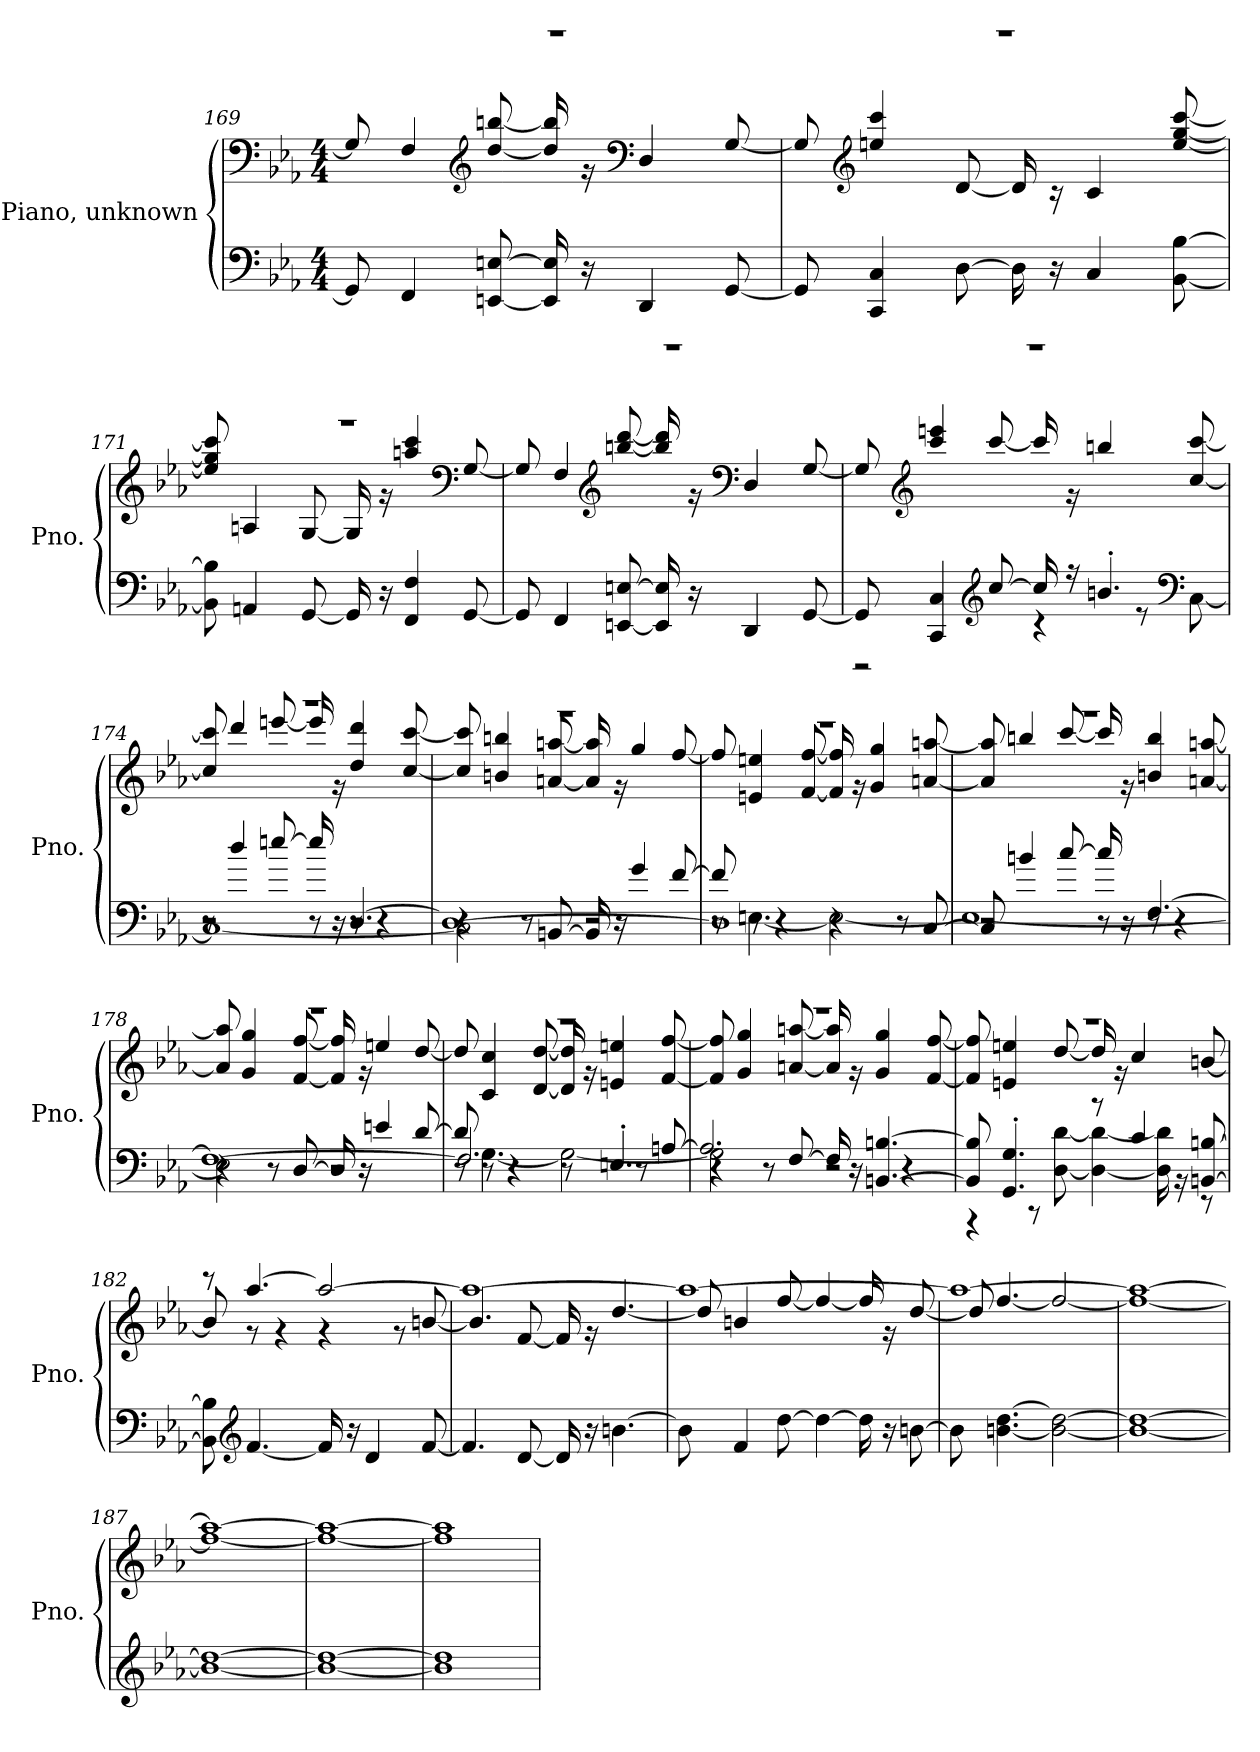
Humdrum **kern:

**kern	**kern
*part1	*part1
*staff2	*staff1
*I"Piano, unknown	*
*I'Pno.	*
*clefF4	*clefF4
*k[b-e-a-]	*k[b-e-a-]
*M4/4	*M4/4
=169	=169
*	*^
8GG/]	1r	8G/]
4FF/	.	4F/
*	*clefG2	*
[8EEn/ [8En/	.	[8dd/ [8bbn/
16EE/] 16E/]	.	16dd/] 16bb/]
16r	.	16r
*	*clefF4	*
4DD/	.	4D/
[8GG/	.	[8G/
=170	=170	=170
8GG/]	1r	8G/]
*	*clefG2	*
4CC/ 4C/	.	4een/ 4ccc/
[8D\	.	[8d/
16D\]	.	16d/]
16r	.	16r
4C/	.	4c/
[8BB-\ [8B-\	.	[8ee/ [8gg/ [8ccc/
!!LO:PB:g=z	!!
=171	=171	=171
8BB-\] 8B-\]	1r	8ee/] 8gg/] 8ccc/]
4AAn/	.	4An/
[8GG/	.	[8G/
16GG/]	.	16G/]
16r	.	16r
4FF/ 4F/	.	4aan/ 4ccc/
*	*clefF4	*
[8GG/	.	[8G/
=172	=172	=172
8GG/]	1r	8G/]
4FF/	.	4F/
*	*clefG2	*
[8EEn/ [8En/	.	[8bbn/ [8ddd/
16EE/] 16E/]	.	16bb/] 16ddd/]
16r	.	16r
*	*clefF4	*
4DD/	.	4D/
[8GG/	.	[8G/
!!LO:LB:g=z	!!
=173	=173	=173
*^	*	*
8GG/]	2r	1r	8G/]
*	*	*clefG2	*
4CC/ 4C/	.	.	4ccc/ 4eeen/
*clefG2	*	*	*
[8cc/	.	.	[8ccc/
16cc/]	4r	.	16ccc/]
16r	.	.	16r
4.bn'/	.	.	4bbn/
.	8r	.	.
*clefF4	*	*	*
.	[8C\	.	[8cc/ [8ccc/
=174	=174	=174	=174
*	*^	*	*
8r	1C_	2r	1r	8cc/] 8ccc/]
4dd/	.	.	.	4ddd/
[8een/	.	.	.	[8eeen/
16ee/]	.	8r	.	16eee/]
16r	.	.	.	16r
8r	.	[4.D/	.	4dd/ 4ddd/
4r	.	.	.	.
.	.	.	.	[8cc/ [8ccc/
=175	=175	=175	=175	=175
4r	2C\]	1D_	1r	8cc/] 8ccc/]
.	.	.	.	4bn/ 4bbn/
8r	.	.	.	.
[8BBn/	.	.	.	[8an/ [8aan/
16BB/]	2r	.	.	16a/] 16aa/]
16r	.	.	.	16r
4g/	.	.	.	4gg/
[8f/	.	.	.	[8ff/
!!LO:LB:g=z	!!
=176	=176	=176	=176	=176
8f/]	8r	1D]	1r	8ff/]
8r	[4.En\	.	.	4en/ 4een/
4r	.	.	.	.
.	.	.	.	[8f/ [8ff/
4r	2E\_	.	.	16f/] 16ff/]
.	.	.	.	16r
.	.	.	.	4g/ 4gg/
8r	.	.	.	.
[8C/	.	.	.	[8an/ [8aan/
=177	=177	=177	=177	=177
8C/]	1E_	2r	1r	8a/] 8aa/]
4bn/	.	.	.	4bbn/
[8cc/	.	.	.	[8ccc/
16cc/]	.	8r	.	16ccc/]
16r	.	.	.	16r
8r	.	[4.F/	.	4bn/ 4bb/
4r	.	.	.	.
.	.	.	.	[8an/ [8aan/
=178	=178	=178	=178	=178
4r	2E\]	1F_	1r	8a/] 8aa/]
.	.	.	.	4g/ 4gg/
8r	.	.	.	.
[8D/	.	.	.	[8f/ [8ff/
16D/]	2r	.	.	16f/] 16ff/]
16r	.	.	.	16r
4en/	.	.	.	4een/
[8d/	.	.	.	[8dd/
!!LO:LB:g=z	!!
=179	=179	=179	=179	=179
8d/]	8r	2.F/]	1r	8dd/]
8r	[4.G\	.	.	4c/ 4cc/
4r	.	.	.	.
.	.	.	.	[8d/ [8dd/
8r	2G\_	.	.	16d/] 16dd/]
.	.	.	.	16r
4.En'/	.	.	.	4en/ 4een/
.	.	8r	.	.
.	.	[8An/	.	[8f/ [8ff/
=180	=180	=180	=180	=180
4r	2G\]	2.A/]	1r	8f/] 8ff/]
.	.	.	.	4g/ 4gg/
8r	.	.	.	.
[8F/	.	.	.	[8an/ [8aan/
16F/]	2r	.	.	16a/] 16aa/]
16r	.	.	.	16r
[4.BBn/ [4.Bn/	.	.	.	4g/ 4gg/
.	.	4r	.	.
.	.	.	.	[8f/ [8ff/
*	*v	*v	*	*
=181	=181	=181	=181
8BB/] 8B/]	4r	1r	8f/] 8ff/]
4.GG/' 4.G/'	.	.	4en/ 4een/
.	8r	.	.
.	[8D\ [8d\	.	[8dd/
8r	4D\_ 4d\_	.	16dd/]
.	.	.	16r
4c/	.	.	4cc/
.	16D\] 16d\]	.	.
.	16r	.	.
[8BBn/ [8Bn/	8r	.	[8bn/
*v	*v	*	*
!!LO:LB:g=z	!!
=182	=182	=182
8BB\] 8B\]	8r	8b/]
*clefG2	*	*
[4.f/	[4.aa-/	8r
.	.	4r
16f/]	2aa-/_	4r
16r	.	.
4d/	.	.
.	.	8r
[8f/	.	[8bn/
=183	=183	=183
4.f/]	1aa-_	4.b/]
[8d/	.	[8f/
16d/]	.	16f/]
16r	.	16r
[4.bn\	.	[4.dd/
=184	=184	=184
8b\]	1aa-_	8dd/]
4f/	.	4bn/
[8dd\	.	[8ff/
4dd\_	.	4ff/_
16dd\]	.	16ff/]
16r	.	16r
[8bn\	.	[8dd/
=185	=185	=185
8b\]	1aa-_	8dd/]
[4.bn\ [4.dd\	.	[4.ff/
2b\_ 2dd\_	.	2ff/_
=186	=186	=186
1b_ 1dd_	1aa-_	1ff_
=187	=187	=187
1b_ 1dd_	1aa-_	1ff_
!!LO:LB:g=z	!!
=188	=188	=188
1b_ 1dd_	1aa-_	1ff_
=189	=189	=189
1b] 1dd]	1aa-]	1ff]
*	*v	*v
=	=
*-	*-
